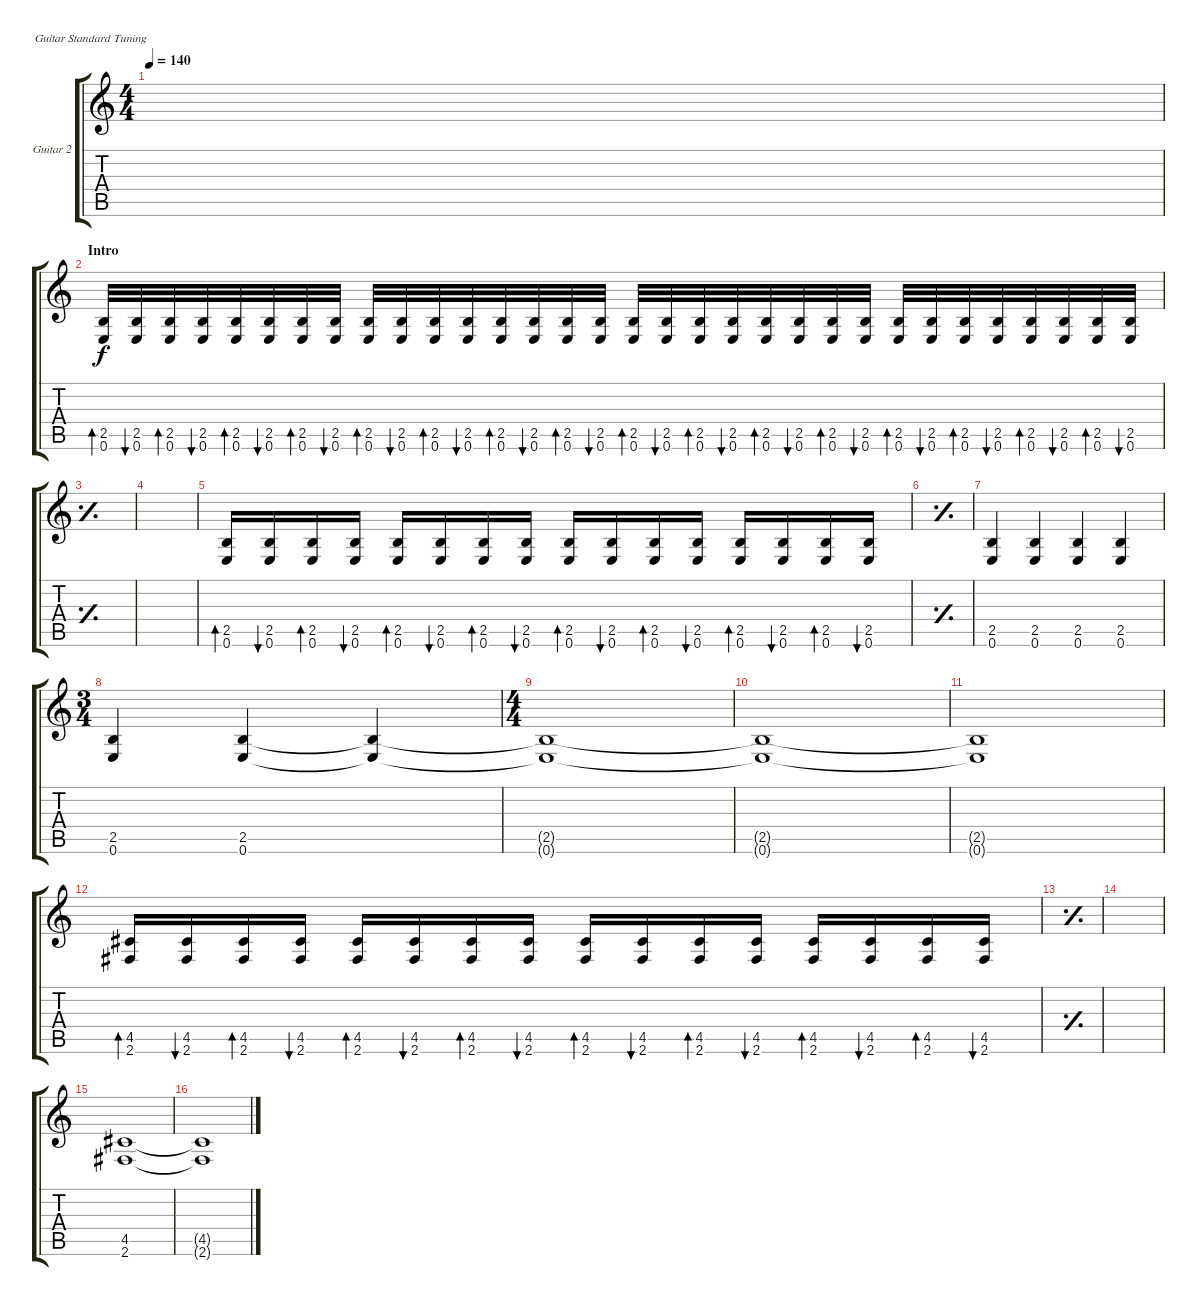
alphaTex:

\bracketExtendMode groupsimilarinstruments
\firstSystemTrackNameOrientation horizontal
\otherSystemsTrackNameOrientation horizontal
\track ("Guitar 2" "Guitar 2") {instrument overdrivenguitar}
\staff {score tabs}
\tuning (E4 B3 G3 D3 A2 E2)
\ts (4 4)
\beaming (8 2 2 2 2)
\tempo 140
\clef g2
\ks c
|
\section ("" "Intro")
(2.5 0.6).32{bd 120} (2.5 0.6).32{bu 120} (2.5 0.6).32{bd 120} (2.5 0.6).32{bu 120} (2.5 0.6).32{bd 120} (2.5 0.6).32{bu 120} (2.5 0.6).32{bd 120} (2.5 0.6).32{bu 120} (2.5 0.6).32{bd 120} (2.5 0.6).32{bu 120} (2.5 0.6).32{bd 120} (2.5 0.6).32{bu 120} (2.5 0.6).32{bd 120} (2.5 0.6).32{bu 120} (2.5 0.6).32{bd 120} (2.5 0.6).32{bu 120} (2.5 0.6).32{bd 120} (2.5 0.6).32{bu 120} (2.5 0.6).32{bd 120} (2.5 0.6).32{bu 120} (2.5 0.6).32{bd 120} (2.5 0.6).32{bu 120} (2.5 0.6).32{bd 120} (2.5 0.6).32{bu 120} (2.5 0.6).32{bd 120} (2.5 0.6).32{bu 120} (2.5 0.6).32{bd 120} (2.5 0.6).32{bu 120} (2.5 0.6).32{bd 120} (2.5 0.6).32{bu 120} (2.5 0.6).32{bd 120} (2.5 0.6).32{bu 120} |
\simile simple
|
|
\simile none
(2.5 0.6).16{bd 60} (2.5 0.6).16{bu 60} (2.5 0.6).16{bd 60} (2.5 0.6).16{bu 60} (2.5 0.6).16{bd 60} (2.5 0.6).16{bu 60} (2.5 0.6).16{bd 60} (2.5 0.6).16{bu 60} (2.5 0.6).16{bd 60} (2.5 0.6).16{bu 60} (2.5 0.6).16{bd 60} (2.5 0.6).16{bu 60} (2.5 0.6).16{bd 60} (2.5 0.6).16{bu 60} (2.5 0.6).16{bd 60} (2.5 0.6).16{bu 60} |
\simile simple
|
\simile none
(2.5 0.6).4 (2.5 0.6).4 (2.5 0.6).4 (2.5 0.6).4 |
\ts (3 4)
(2.5 0.6).4 (2.5 0.6).4 (2.5{t} 0.6{t}).4 |
\ts (4 4)
(2.5{t} 0.6{t}).1 |
(2.5{t} 0.6{t}).1 |
(2.5{t} 0.6{t}).1 |
(4.5 2.6).16{bd 120} (4.5 2.6).16{bu 120} (4.5 2.6).16{bd 120} (4.5 2.6).16{bu 120} (4.5 2.6).16{bd 120} (4.5 2.6).16{bu 120} (4.5 2.6).16{bd 120} (4.5 2.6).16{bu 120} (4.5 2.6).16{bd 120} (4.5 2.6).16{bu 120} (4.5 2.6).16{bd 120} (4.5 2.6).16{bu 120} (4.5 2.6).16{bd 120} (4.5 2.6).16{bu 120} (4.5 2.6).16{bd 120} (4.5 2.6).16{bu 120} |
\simile simple
|
|
\simile none
(4.5 2.6).1 |
(4.5{t} 2.6{t}).1
